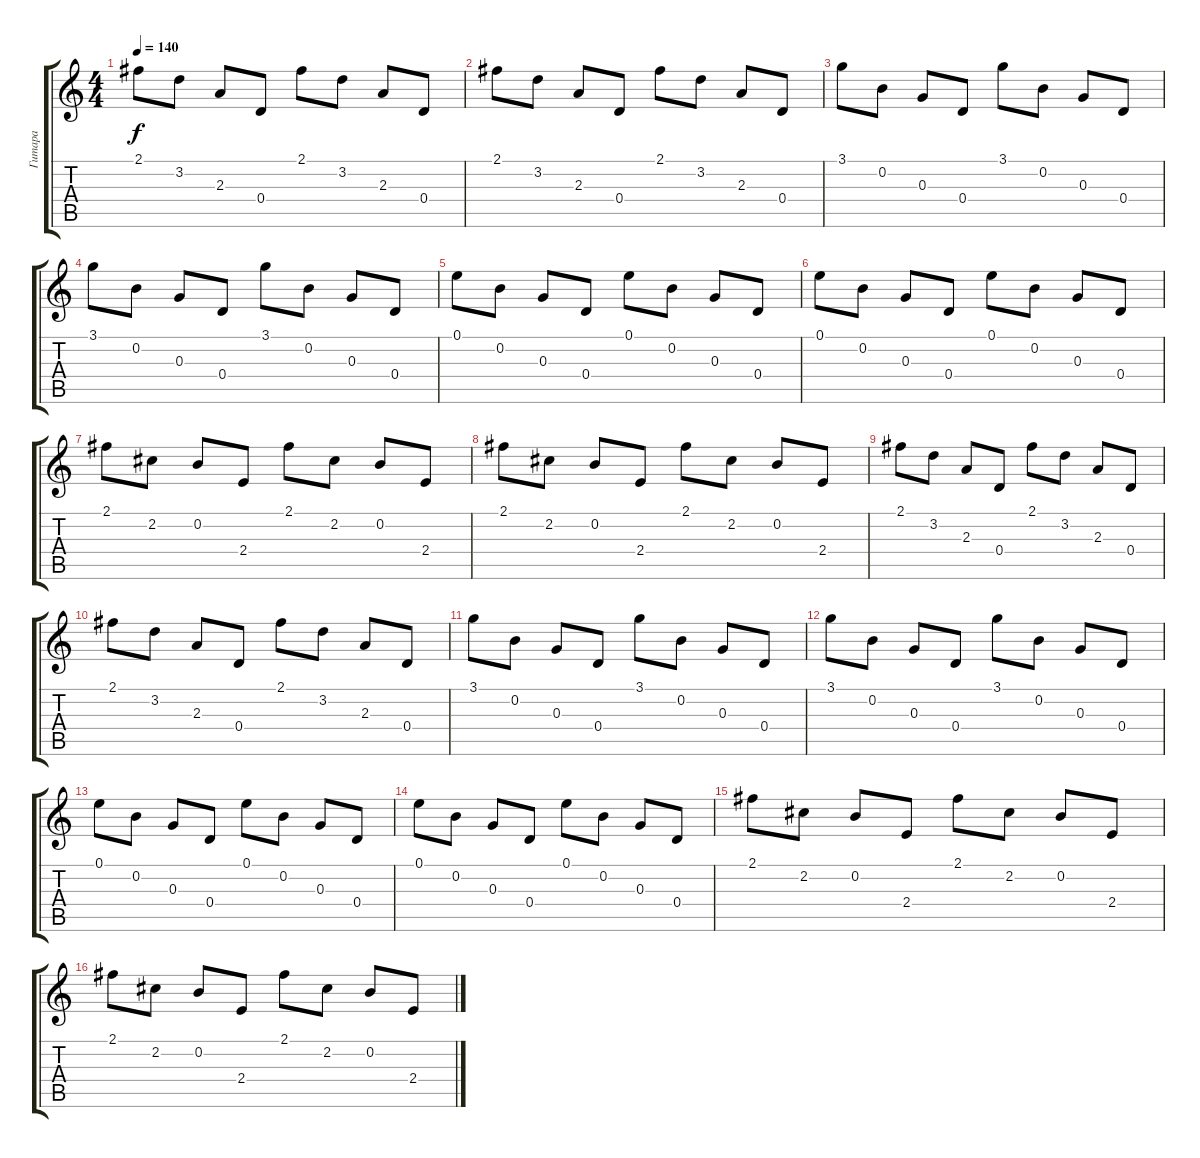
\track ("Гитара" "Гитара") {instrument electricguitarjazz}
\staff {score tabs}
\tuning (E4 B3 G3 D3 A2 E2) {hide}
\ts (4 4)
\tempo 140
\clef g2
\ks c
2.1.8{dy f} 3.2.8 2.3.8 0.4.8 2.1.8 3.2.8 2.3.8 0.4.8 |
2.1.8 3.2.8 2.3.8 0.4.8 2.1.8 3.2.8 2.3.8 0.4.8 |
3.1.8 0.2.8 0.3.8 0.4.8 3.1.8 0.2.8 0.3.8 0.4.8 |
3.1.8 0.2.8 0.3.8 0.4.8 3.1.8 0.2.8 0.3.8 0.4.8 |
0.1.8 0.2.8 0.3.8 0.4.8 0.1.8 0.2.8 0.3.8 0.4.8 |
0.1.8 0.2.8 0.3.8 0.4.8 0.1.8 0.2.8 0.3.8 0.4.8 |
2.1.8 2.2.8 0.2.8 2.4.8 2.1.8 2.2.8 0.2.8 2.4.8 |
2.1.8 2.2.8 0.2.8 2.4.8 2.1.8 2.2.8 0.2.8 2.4.8 |
2.1.8 3.2.8 2.3.8 0.4.8 2.1.8 3.2.8 2.3.8 0.4.8 |
2.1.8 3.2.8 2.3.8 0.4.8 2.1.8 3.2.8 2.3.8 0.4.8 |
3.1.8 0.2.8 0.3.8 0.4.8 3.1.8 0.2.8 0.3.8 0.4.8 |
3.1.8 0.2.8 0.3.8 0.4.8 3.1.8 0.2.8 0.3.8 0.4.8 |
0.1.8 0.2.8 0.3.8 0.4.8 0.1.8 0.2.8 0.3.8 0.4.8 |
0.1.8 0.2.8 0.3.8 0.4.8 0.1.8 0.2.8 0.3.8 0.4.8 |
2.1.8 2.2.8 0.2.8 2.4.8 2.1.8 2.2.8 0.2.8 2.4.8 |
2.1.8 2.2.8 0.2.8 2.4.8 2.1.8 2.2.8 0.2.8 2.4.8
